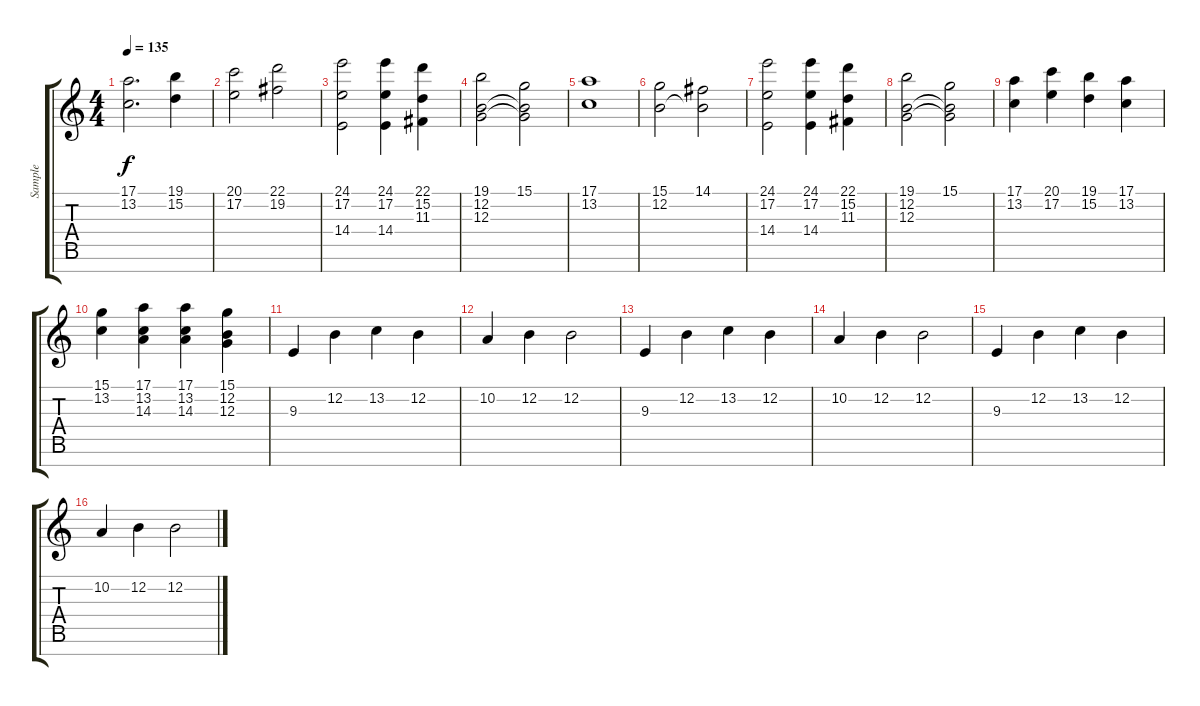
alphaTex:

\track ("Sample" "Sample") {instrument stringensemble1}
\staff {score tabs}
\tuning (E4 B3 G3 D3 A2 E2 B1) {hide}
\ts (4 4)
\tempo 135
\clef g2
\ks c
(17.1 13.2).2{d dy f} (19.1 15.2).4 |
(20.1 17.2).2 (22.1 19.2).2 |
(24.1 17.2 14.4).2 (24.1 17.2 14.4).4 (22.1 15.2 11.3).4 |
(19.1 12.2 12.3).2 (15.1 12.2{t} 12.3{t}).2 |
(17.1 13.2).1 |
(15.1 12.2).2 (14.1 12.2{t}).2 |
(24.1 17.2 14.4).2 (24.1 17.2 14.4).4 (22.1 15.2 11.3).4 |
(19.1 12.2 12.3).2 (15.1 12.2{t} 12.3{t}).2 |
(17.1 13.2).4 (20.1 17.2).4 (19.1 15.2).4 (17.1 13.2).4 |
(15.1 13.2).4 (17.1 13.2 14.3).4 (17.1 13.2 14.3).4 (15.1 12.2 12.3).4 |
9.3.4{volume 16} 12.2.4 13.2.4 12.2.4 |
10.2.4 12.2.4 12.2.2 |
9.3.4 12.2.4 13.2.4 12.2.4 |
10.2.4 12.2.4 12.2.2 |
9.3.4 12.2.4 13.2.4 12.2.4 |
10.2.4 12.2.4 12.2.2
